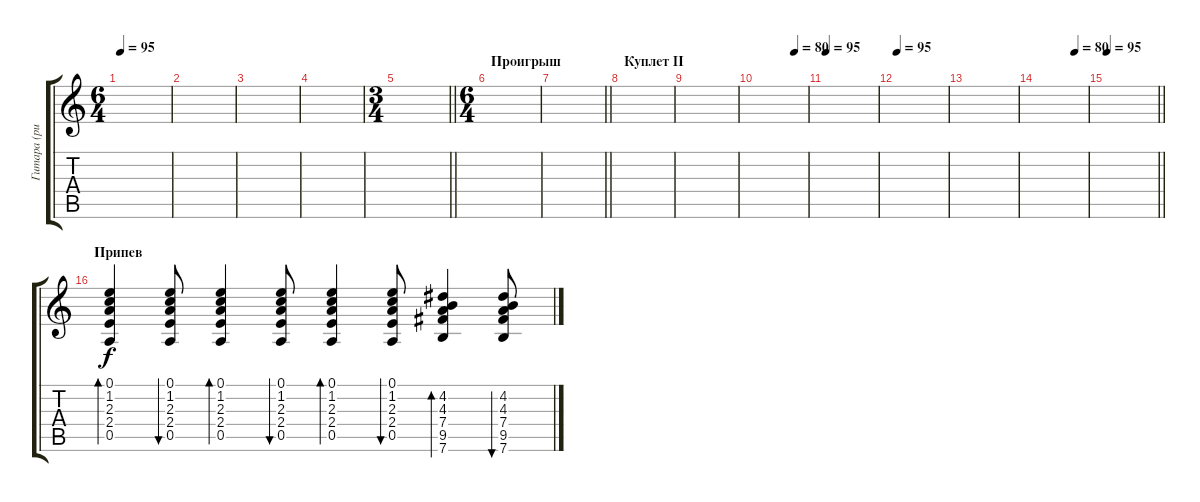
\track ("Гитара (ритм)" "Гитара (ри") {instrument acousticguitarsteel}
\staff {score tabs}
\tuning (E4 B3 G3 D3 A2 E2) {hide}
\ts (6 4)
\tempo 95
\clef g2
\ks c
|
|
|
|
\ts (3 4)
\barLineRight lightlight
|
\ts (6 4)
\section ("" "Проигрыш")
|
\barLineRight lightlight
|
\section ("" "Куплет II")
|
|
\tempo (80 0.75)
|
\tempo 95
|
\tempo 95
|
|
\tempo (80 0.75)
|
\tempo 95
\barLineRight lightlight
|
\section ("" "Припев")
(0.1 1.2 2.3 2.4 0.5).4{bd 60} (0.1 1.2 2.3 2.4 0.5).8{bu 60} (0.1 1.2 2.3 2.4 0.5).4{bd 60} (0.1 1.2 2.3 2.4 0.5).8{bu 60} (0.1 1.2 2.3 2.4 0.5).4{bd 60} (0.1 1.2 2.3 2.4 0.5).8{bu 60} (4.2 4.3 7.4 9.5 7.6).4{bd 60} (4.2 4.3 7.4 9.5 7.6).8{bu 60}
